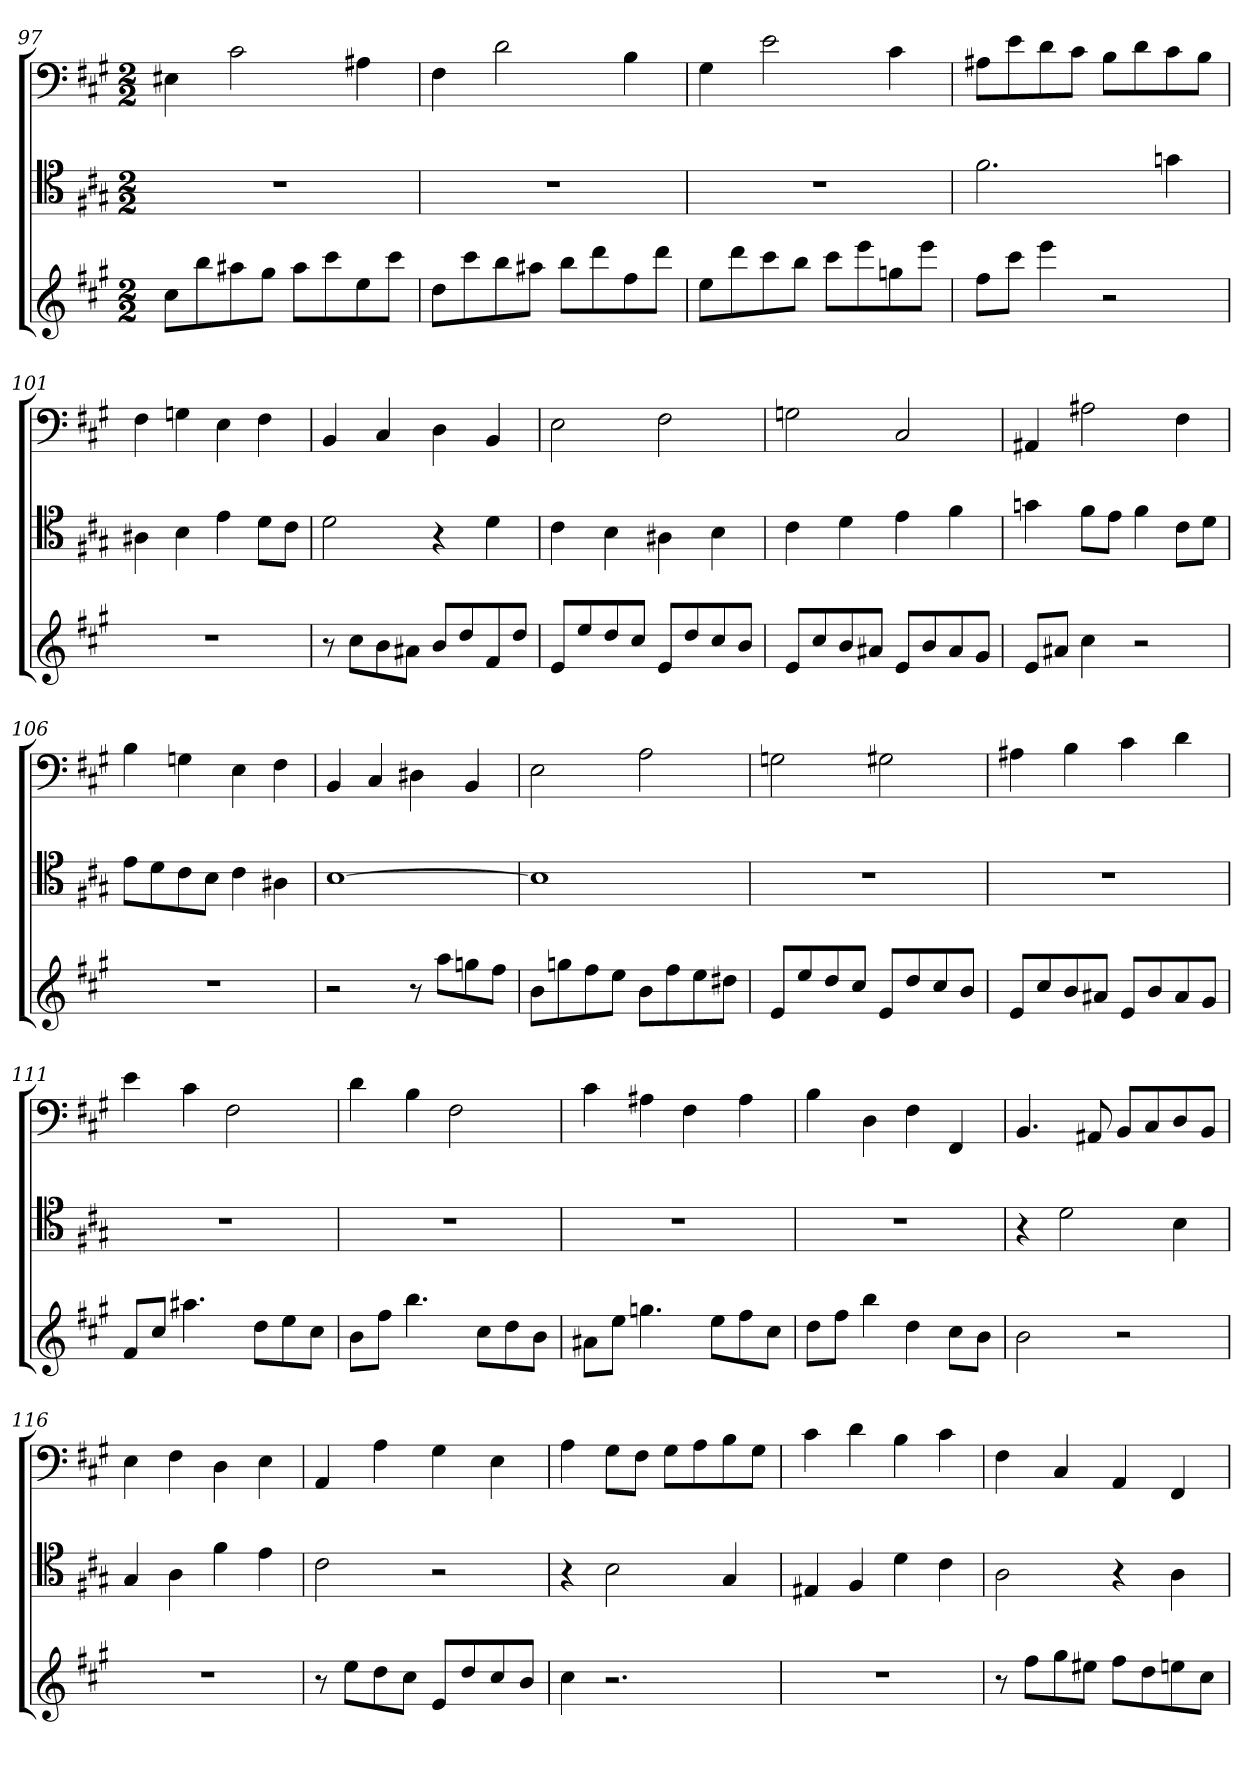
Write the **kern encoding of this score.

**kern	**kern	**kern
*part3	*part2	*part1
*staff3	*staff2	*staff1
*	*clefC4	*clefF4
*k[f#c#g#]	*k[f#c#g#]	*k[f#c#g#]
*A:	*A:	*A:
*M2/2	*M2/2	*M2/2
=97	=97	=97
8cc#L	1r	4E#X
8bb	.	.
8aa#X	.	2c#
8gg#J	.	.
8aa#L	.	.
8ccc#	.	.
8ee	.	4A#X
8ccc#J	.	.
=98	=98	=98
8ddL	1r	4F#
8ccc#	.	.
8bb	.	2d
8aa#XJ	.	.
8bbL	.	.
8ddd	.	.
8ff#	.	4B
8dddJ	.	.
=99	=99	=99
8eeL	1r	4G#
8ddd	.	.
8ccc#	.	2e
8bbJ	.	.
8ccc#L	.	.
8eee	.	.
8ggn	.	4c#
8eeeJ	.	.
=100	=100	=100
8ff#L	2.f#	8A#X\L
8ccc#J	.	8e\
4eee	.	8d\
.	.	8c#\J
2r	.	8B\L
.	.	8d\
.	4gn	8c#\
.	.	8B\J
=101	=101	=101
1r	4A#X	4F#
.	4B	4Gn
.	4e	4E
.	8d\L	4F#
.	8c#\J	.
=102	=102	=102
8r	2d	4BB
8cc#L	.	.
8b	.	4C#
8a#XJ	.	.
8bL	4r	4D
8dd	.	.
8f#	4d	4BB
8ddJ	.	.
=103	=103	=103
8eL	4c#	2E
8ee	.	.
8dd	4B	.
8cc#J	.	.
8eL	4A#X	2F#
8dd	.	.
8cc#	4B	.
8bJ	.	.
=104	=104	=104
8eL	4c#	2Gn
8cc#	.	.
8b	4d	.
8a#XJ	.	.
8eL	4e	2C#
8b	.	.
8a#	4f#	.
8g#J	.	.
=105	=105	=105
8eL	4gn	4AA#X
8a#XJ	.	.
4cc#	8f#\L	2A#X
.	8e\J	.
2r	4f#	.
.	8c#\L	4F#
.	8d\J	.
=106	=106	=106
1r	8e\L	4B
.	8d\	.
.	8c#\	4Gn
.	8B\J	.
.	4c#	4E
.	4A#X	4F#
=107	=107	=107
2r	[1B	4BB
.	.	4C#
8r	.	4D#X
8aaL	.	.
8ggn	.	4BB
8ff#J	.	.
=108	=108	=108
8bL	1B]	2E
8ggn	.	.
8ff#	.	.
8eeJ	.	.
8bL	.	2A
8ff#	.	.
8ee	.	.
8dd#XJ	.	.
=109	=109	=109
8eL	1r	2Gn
8ee	.	.
8dd	.	.
8cc#J	.	.
8eL	.	2G#X
8dd	.	.
8cc#	.	.
8bJ	.	.
=110	=110	=110
8eL	1r	4A#X
8cc#	.	.
8b	.	4B
8a#XJ	.	.
8eL	.	4c#
8b	.	.
8a#	.	4d
8g#J	.	.
=111	=111	=111
8f#L	1r	4e
8cc#J	.	.
4.aa#X	.	4c#
.	.	2F#
8ddL	.	.
8ee	.	.
8cc#J	.	.
=112	=112	=112
8bL	1r	4d
8ff#J	.	.
4.bb	.	4B
.	.	2F#
8cc#L	.	.
8dd	.	.
8bJ	.	.
=113	=113	=113
8a#XL	1r	4c#
8eeJ	.	.
4.ggn	.	4A#X
.	.	4F#
8eeL	.	.
8ff#	.	4A#
8cc#J	.	.
=114	=114	=114
8ddL	1r	4B
8ff#J	.	.
4bb	.	4D
4dd	.	4F#
8cc#L	.	4FF#
8bJ	.	.
=115	=115	=115
2b	4r	4.BB
.	2d	.
.	.	8AA#X
2r	.	8BB/L
.	.	8C#/
.	4B	8D/
.	.	8BB/J
=116	=116	=116
1r	4G#	4E
.	4A	4F#
.	4f#	4D
.	4e	4E
=117	=117	=117
8r	2c#	4AA
8eeL	.	.
8dd	.	4A
8cc#J	.	.
8eL	2r	4G#
8dd	.	.
8cc#	.	4E
8bJ	.	.
=118	=118	=118
4cc#	4r	4A
2.r	2B	8G#\L
.	.	8F#\J
.	.	8G#\L
.	.	8A\
.	4G#	8B\
.	.	8G#\J
=119	=119	=119
1r	4E#X	4c#
.	4F#	4d
.	4d	4B
.	4c#	4c#
=120	=120	=120
8r	2A	4F#
8ff#L	.	.
8gg#	.	4C#
8ee#XJ	.	.
8ff#L	4r	4AA
8dd	.	.
8een	4A	4FF#
8cc#J	.	.
=	=	=
*-	*-	*-
